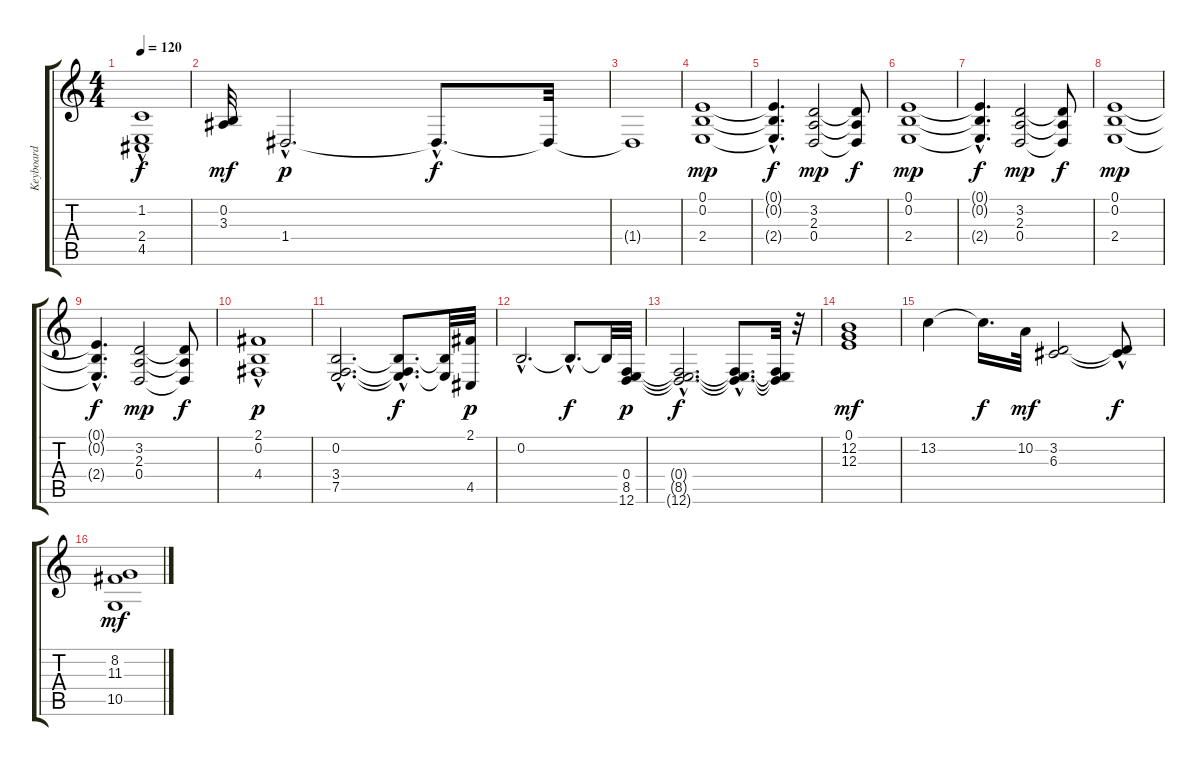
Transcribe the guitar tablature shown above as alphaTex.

\track ("Keyboard" "Keyboard") {instrument pad7halo}
\staff {score tabs}
\tuning (E4 B3 G3 D3 A2 E2) {hide}
\ts (4 4)
\tempo 120
\clef g2
\ks c
(1.2{t} 2.4{hac t} 4.5{hac t}).1{dy f} |
(0.2 3.3).32{dy mf} 1.4{hac}.2{d dy p} 1.4{hac t}.8{d dy f} 1.4{t}.32 |
1.4{t}.1 |
(0.1 0.2 2.4).1{dy mp} |
(0.1{hac t} 0.2{hac t} 2.4{hac t}).4{d dy f} (3.2 2.3 0.4).2{dy mp} (3.2{t} 2.3{t} 0.4{t}).8{dy f} |
(0.1 0.2 2.4).1{dy mp} |
(0.1{hac t} 0.2{hac t} 2.4{t}).4{d dy f} (3.2 2.3 0.4).2{dy mp} (3.2{t} 2.3{t} 0.4{t}).8{dy f} |
(0.1 0.2 2.4).1{dy mp} |
(0.1{hac t} 0.2{hac t} 2.4{hac t}).4{d dy f} (3.2 2.3 0.4).2{dy mp} (3.2{t} 2.3{t} 0.4{t}).8{dy f} |
(2.1 0.2{hac} 4.4{hac}).1{dy p} |
(0.2{hac} 3.4{hac} 7.5{hac}).2{d} (0.2{hac t} 3.4{hac t} 7.5{hac t}).8{d dy f} (0.2{t} 7.5{t}).32 (2.1 4.5).32{dy p} |
0.2{hac}.2{d} 0.2{hac t}.8{d dy f} 0.2{t}.32 (0.4 8.5 12.6).32{dy p} |
(0.4{hac t} 8.5{hac t} 12.6{hac t}).2{d dy f} (0.4{hac t} 8.5{hac t} 12.6{hac t}).8{d} (0.4{t} 8.5{t} 12.6{t}).32 r.32 |
(0.1 12.2 12.3).1{dy mf} |
13.2.4 13.2{t}.16{d dy f} 10.2.32{dy mf} (3.2 6.3).2 (3.2{hac t} 6.3{t}).8{dy f} |
(8.2 11.3 10.5).1{dy mf}
